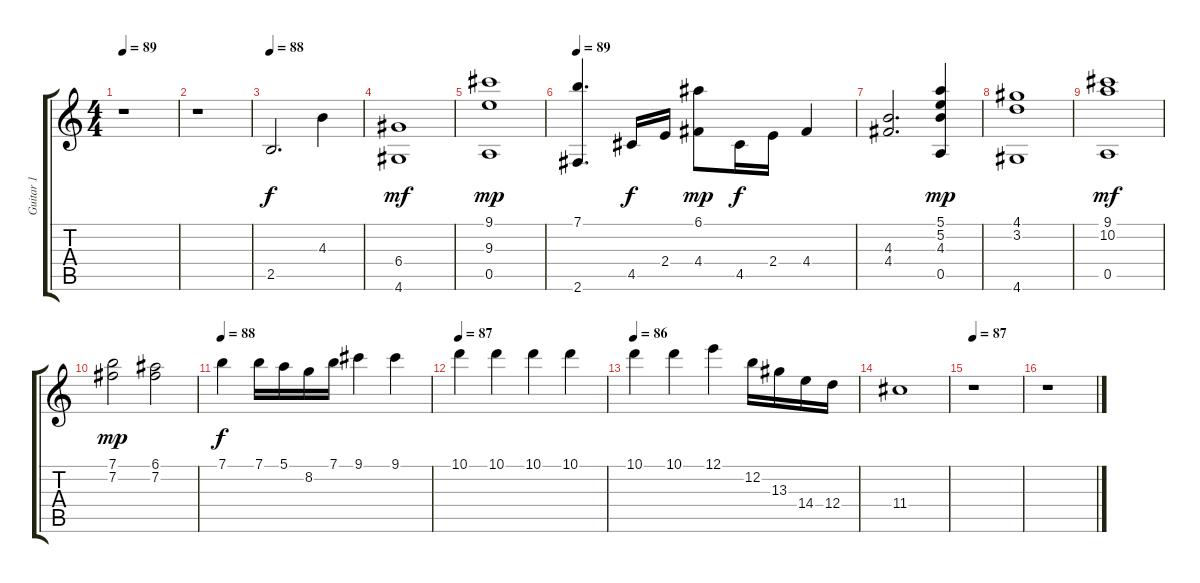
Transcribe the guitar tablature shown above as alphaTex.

\track ("Guitar 1" "Guitar 1") {instrument distortionguitar}
\staff {score tabs}
\tuning (E4 B3 G3 D3 A2 E2) {hide}
\ts (4 4)
\tempo 89
\clef g2
\ks c
r.1{dy p} |
r.1 |
\tempo 88
2.5.2{d dy f} 4.3.4 |
(6.4 4.6).1{dy mf} |
(9.1 9.3 0.5).1{dy mp} |
\tempo 89
(7.1 2.6).4{d} 4.5.16{dy f} 2.4.16 (6.1 4.4).8{dy mp} 4.5.16{dy f} 2.4.16 4.4.4 |
(4.3 4.4).2{d} (5.1 5.2 4.3 0.5).4{dy mp} |
(4.1 3.2 4.6).1 |
(9.1 10.2 0.5).1{dy mf} |
(7.1 7.2).2{dy mp} (6.1 7.2).2 |
\tempo 88
7.1.4{dy f} 7.1.16 5.1.16 8.2.16 7.1.16 9.1.4 9.1.4 |
\tempo 87
10.1.4 10.1.4 10.1.4 10.1.4 |
\tempo 86
10.1.4 10.1.4 12.1.4 12.2.16 13.3.16 14.4.16 12.4.16 |
11.4.1 |
\tempo 87
r.1 |
r.1
